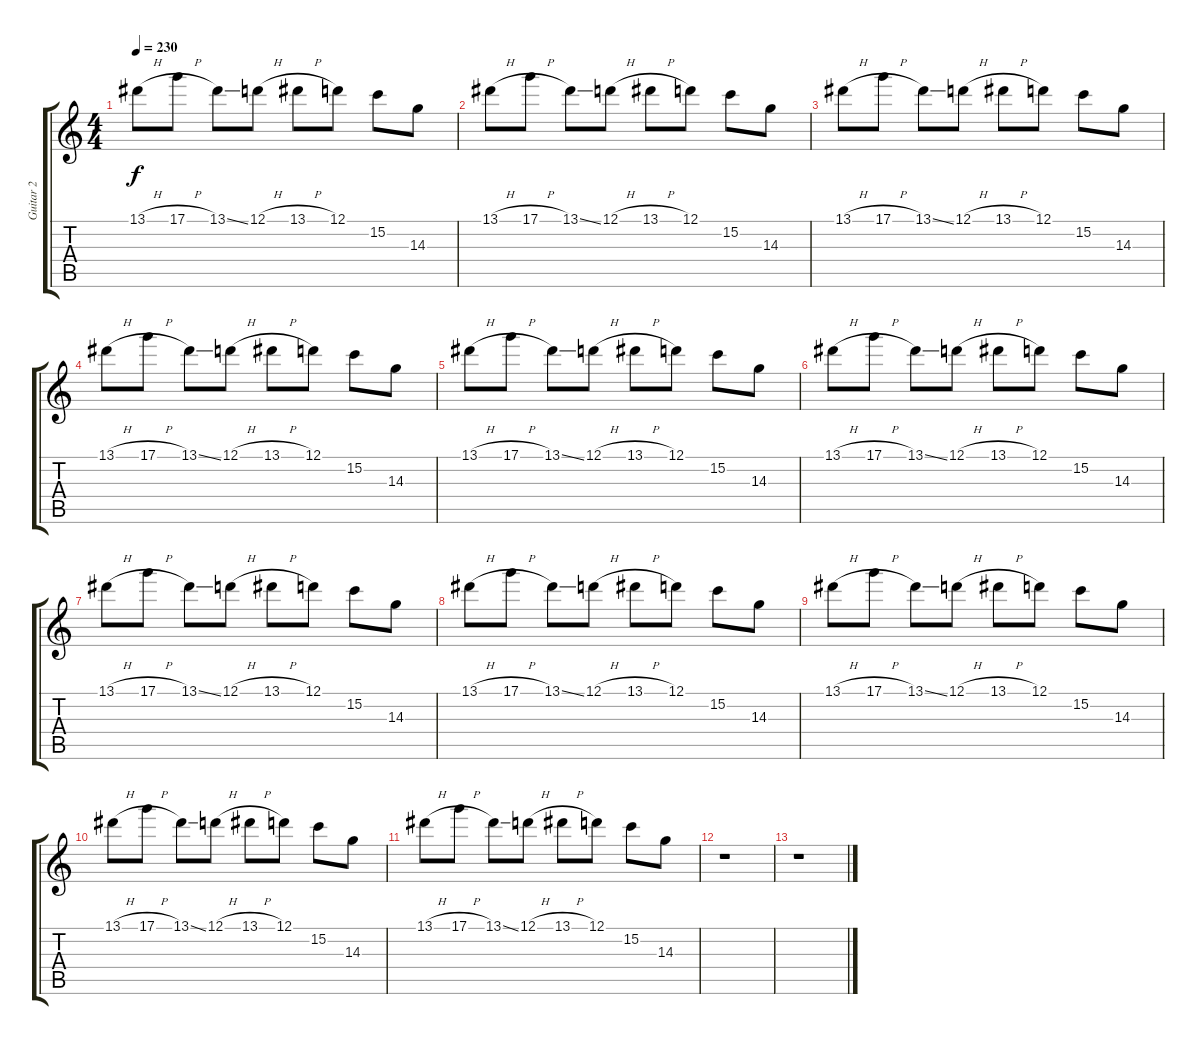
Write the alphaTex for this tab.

\track ("Guitar 2" "Guitar 2") {instrument distortionguitar}
\staff {score tabs}
\tuning (D4 A3 F3 C3 G2 C2) {hide}
\ts (4 4)
\tempo 230
\clef g2
\ks c
13.1{h}.8{dy f} 17.1{h}.8 13.1{ss}.8 12.1{h}.8 13.1{h}.8 12.1.8 15.2.8 14.3.8 |
13.1{h}.8 17.1{h}.8 13.1{ss}.8 12.1{h}.8 13.1{h}.8 12.1.8 15.2.8 14.3.8 |
13.1{h}.8 17.1{h}.8 13.1{ss}.8 12.1{h}.8 13.1{h}.8 12.1.8 15.2.8 14.3.8 |
13.1{h}.8 17.1{h}.8 13.1{ss}.8 12.1{h}.8 13.1{h}.8 12.1.8 15.2.8 14.3.8 |
13.1{h}.8 17.1{h}.8 13.1{ss}.8 12.1{h}.8 13.1{h}.8 12.1.8 15.2.8 14.3.8 |
13.1{h}.8 17.1{h}.8 13.1{ss}.8 12.1{h}.8 13.1{h}.8 12.1.8 15.2.8 14.3.8 |
13.1{h}.8 17.1{h}.8 13.1{ss}.8 12.1{h}.8 13.1{h}.8 12.1.8 15.2.8 14.3.8 |
13.1{h}.8 17.1{h}.8 13.1{ss}.8 12.1{h}.8 13.1{h}.8 12.1.8 15.2.8 14.3.8 |
13.1{h}.8 17.1{h}.8 13.1{ss}.8 12.1{h}.8 13.1{h}.8 12.1.8 15.2.8 14.3.8 |
13.1{h}.8 17.1{h}.8 13.1{ss}.8 12.1{h}.8 13.1{h}.8 12.1.8 15.2.8 14.3.8 |
13.1{h}.8 17.1{h}.8 13.1{ss}.8 12.1{h}.8 13.1{h}.8 12.1.8 15.2.8 14.3.8 |
r.1 |
r.1
